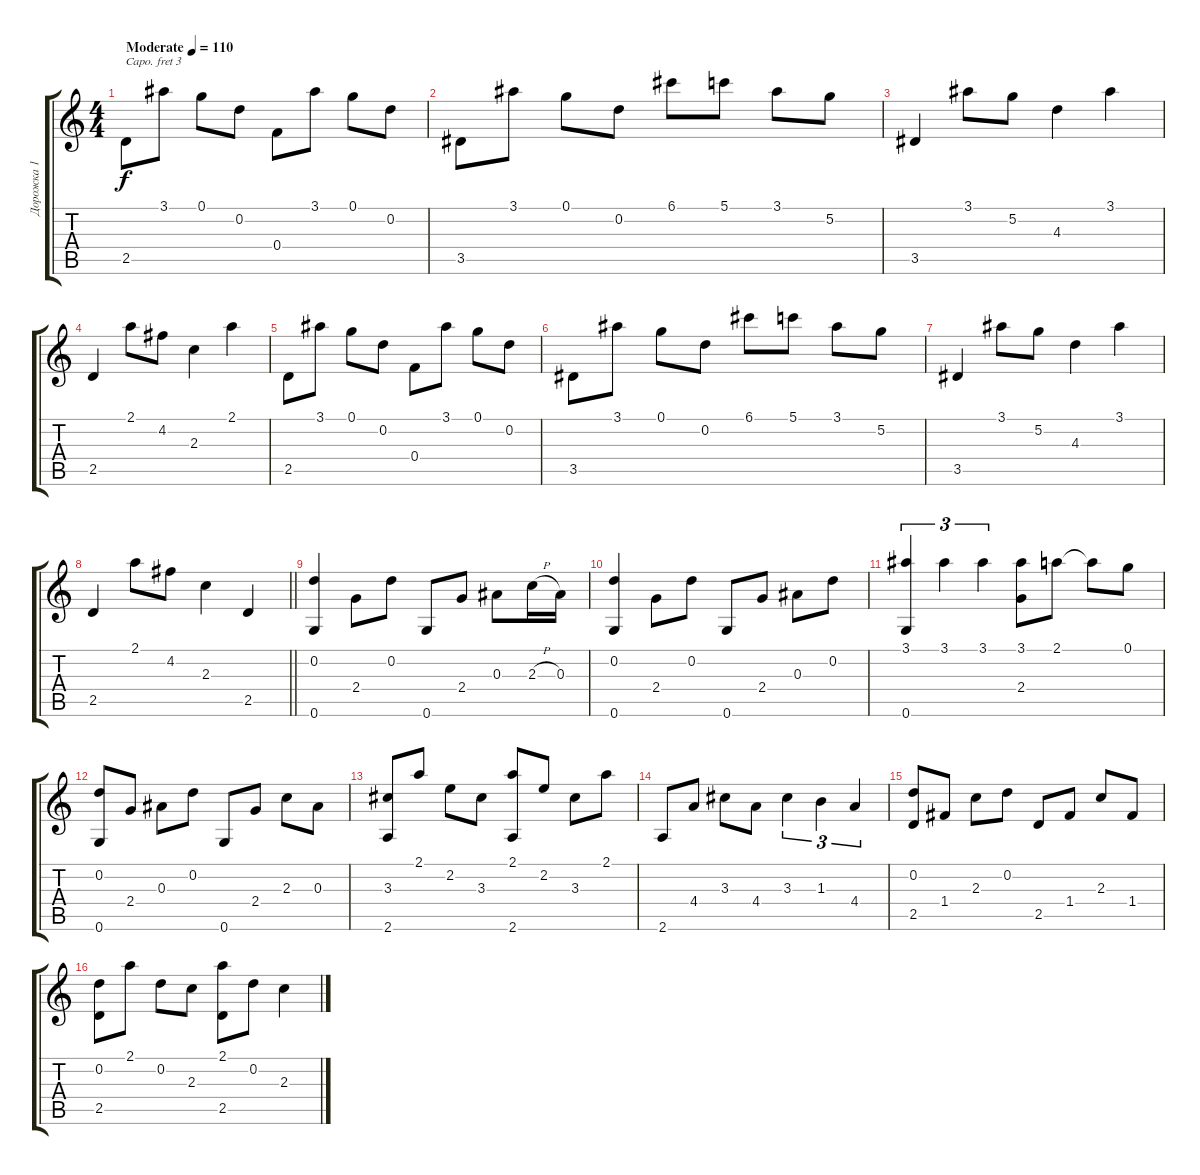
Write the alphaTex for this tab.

\track ("Дорожка 1" "Дорожка 1") {instrument acousticguitarsteel}
\staff {score tabs}
\capo 3
\tuning (E4 B3 G3 D3 A2 E2) {hide}
\ts (4 4)
\tempo (110 "Moderate")
\clef g2
\ks c
2.5.8{dy f instrument acousticguitarsteel} 3.1.8 0.1.8 0.2.8 0.4.8 3.1.8 0.1.8 0.2.8 |
3.5.8 3.1.8 0.1.8 0.2.8 6.1.8 5.1.8 3.1.8 5.2.8 |
3.5.4 3.1.8 5.2.8 4.3.4 3.1.4 |
2.5.4 2.1.8 4.2.8 2.3.4 2.1.4 |
2.5.8 3.1.8 0.1.8 0.2.8 0.4.8 3.1.8 0.1.8 0.2.8 |
3.5.8 3.1.8 0.1.8 0.2.8 6.1.8 5.1.8 3.1.8 5.2.8 |
3.5.4 3.1.8 5.2.8 4.3.4 3.1.4 |
\barLineRight lightlight
2.5.4 2.1.8 4.2.8 2.3.4 2.5.4 |
(0.2 0.6).4 2.4.8 0.2.8 0.6.8 2.4.8 0.3.8 2.3{h}.16 0.3.16 |
(0.2 0.6).4 2.4.8 0.2.8 0.6.8 2.4.8 0.3.8 0.2.8 |
(3.1 0.6).4{tu (3 2)} 3.1.4{tu (3 2)} 3.1.4{tu (3 2)} (3.1 2.4).8 2.1.8 2.1{t}.8 0.1.8 |
(0.2 0.6).8 2.4.8 0.3.8 0.2.8 0.6.8 2.4.8 2.3.8 0.3.8 |
(3.3 2.6).8 2.1.8 2.2.8 3.3.8 (2.1 2.6).8 2.2.8 3.3.8 2.1.8 |
2.6.8 4.4.8 3.3.8 4.4.8 3.3.4{tu (3 2)} 1.3.4{tu (3 2)} 4.4.4{tu (3 2)} |
(0.2 2.5).8 1.4.8 2.3.8 0.2.8 2.5.8 1.4.8 2.3.8 1.4.8 |
(0.2 2.5).8 2.1.8 0.2.8 2.3.8 (2.1 2.5).8 0.2.8 2.3.4
